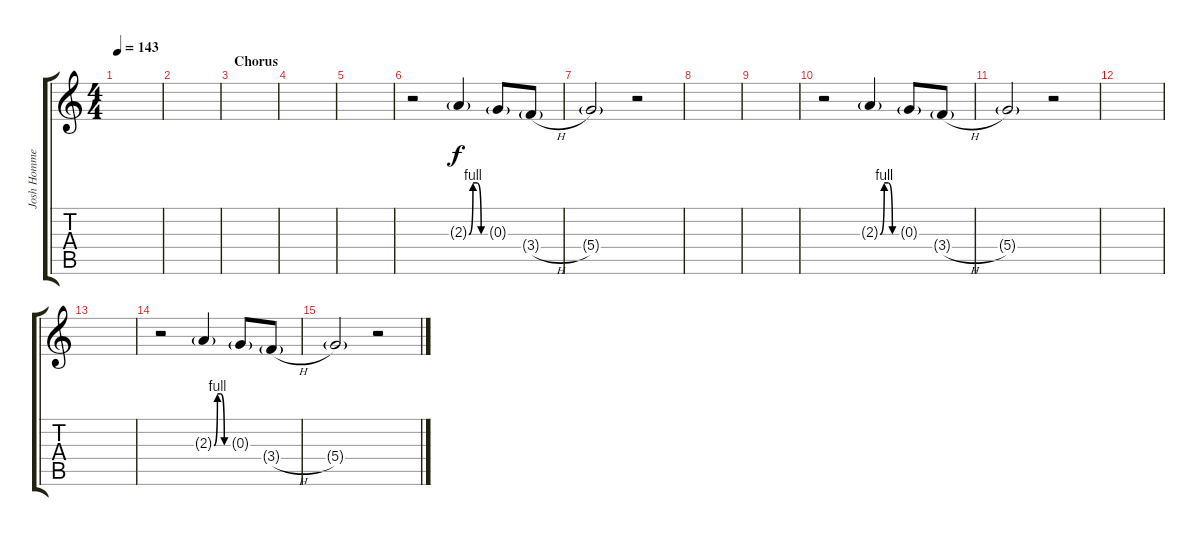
\track ("Josh Homme" "Josh Homme") {instrument distortionguitar}
\staff {score tabs}
\tuning (E4 B3 G3 D3 A2 E2) {hide}
\ts (4 4)
\tempo 143
\clef g2
\ks c
|
|
\section ("" "Chorus")
|
|
|
r.2 2.3{be (custom 0 0 15 4 30 4 45 0 60 0) g}.4 0.3{g}.8 3.4{h g}.8 |
5.4{g}.2 r.2 |
|
|
r.2 2.3{be (custom 0 0 15 4 30 4 45 0 60 0) g}.4 0.3{g}.8 3.4{h g}.8 |
5.4{g}.2 r.2 |
|
|
r.2 2.3{be (custom 0 0 15 4 30 4 45 0 60 0) g}.4 0.3{g}.8 3.4{h g}.8 |
5.4{g}.2 r.2
